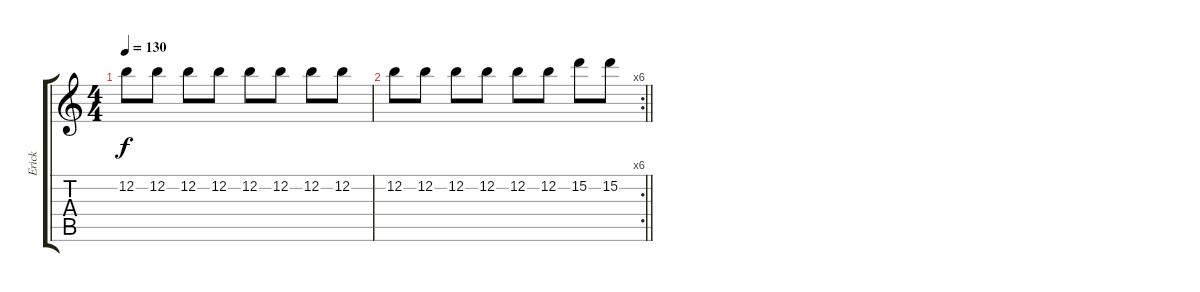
\track ("Erick" "Erick") {instrument overdrivenguitar}
\staff {score tabs}
\tuning (E4 B3 G3 D3 A2 E2) {hide}
\ts (4 4)
\tempo 130
\clef g2
\ks c
12.2.8{dy f} 12.2.8 12.2.8 12.2.8 12.2.8 12.2.8 12.2.8 12.2.8 |
\rc 6
\barLineRight lightlight
12.2.8 12.2.8 12.2.8 12.2.8 12.2.8 12.2.8 15.2.8 15.2.8
